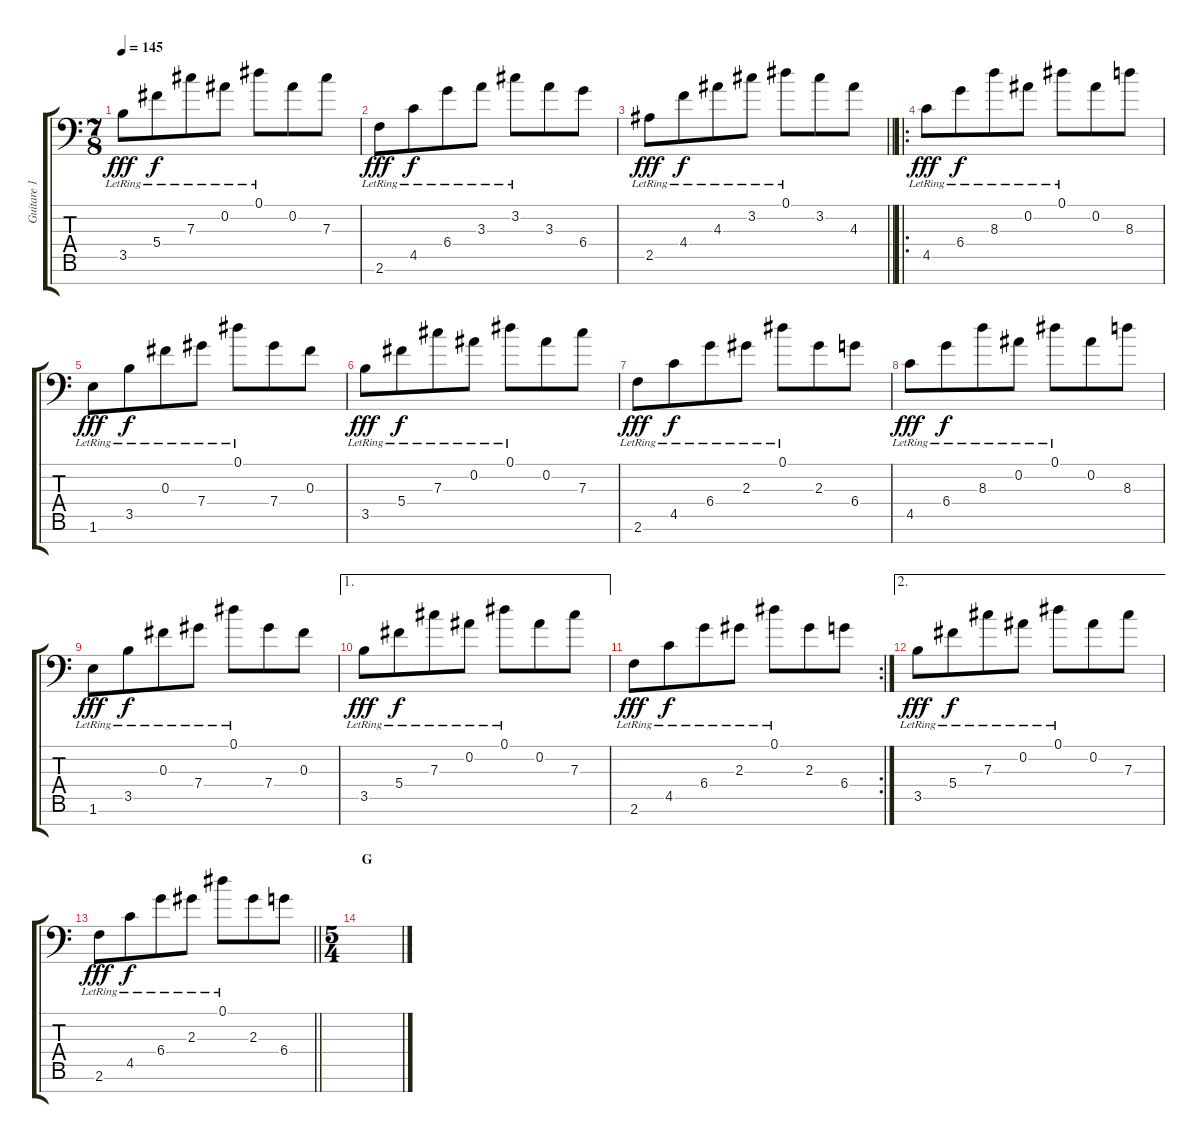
\track ("Guitare 1" "Guitare 1") {instrument electricguitarjazz}
\staff {score tabs}
\tuning (Eb4 Bb3 Gb3 Db3 Ab2 Eb2 Bb1) {hide}
\ts (7 8)
\tempo 145
\clef f4
\ks c
3.5{lr}.8{dy fff} 5.4{lr}.8{dy f} 7.3{lr}.8 0.2{lr}.8 0.1{lr}.8 0.2.8 7.3.8 |
2.6{lr}.8{dy fff} 4.5{lr}.8{dy f} 6.4{lr}.8 3.3{lr}.8 3.2{lr}.8 3.3.8 6.4.8 |
\barLineRight lightlight
2.5{lr}.8{dy fff} 4.4{lr}.8{dy f} 4.3{lr}.8 3.2{lr}.8 0.1{lr}.8 3.2.8 4.3.8 |
\ro
\section ("" "")
4.5{lr}.8{dy fff volume 10 balance 8} 6.4{lr}.8{dy f} 8.3{lr}.8 0.2{lr}.8 0.1{lr}.8 0.2.8 8.3.8 |
1.6{lr}.8{dy fff} 3.5{lr}.8{dy f} 0.3{lr}.8 7.4{lr}.8 0.1{lr}.8 7.4.8 0.3.8 |
3.5{lr}.8{dy fff} 5.4{lr}.8{dy f} 7.3{lr}.8 0.2{lr}.8 0.1{lr}.8 0.2.8 7.3.8 |
2.6{lr}.8{dy fff} 4.5{lr}.8{dy f} 6.4{lr}.8 2.3{lr}.8 0.1{lr}.8 2.3.8 6.4.8 |
4.5{lr}.8{dy fff} 6.4{lr}.8{dy f} 8.3{lr}.8 0.2{lr}.8 0.1{lr}.8 0.2.8 8.3.8 |
1.6{lr}.8{dy fff} 3.5{lr}.8{dy f} 0.3{lr}.8 7.4{lr}.8 0.1{lr}.8 7.4.8 0.3.8 |
\ae 1
3.5{lr}.8{dy fff} 5.4{lr}.8{dy f} 7.3{lr}.8 0.2{lr}.8 0.1{lr}.8 0.2.8 7.3.8 |
\rc 2
2.6{lr}.8{dy fff} 4.5{lr}.8{dy f} 6.4{lr}.8 2.3{lr}.8 0.1{lr}.8 2.3.8 6.4.8 |
\ae 2
3.5{lr}.8{dy fff} 5.4{lr}.8{dy f} 7.3{lr}.8 0.2{lr}.8 0.1{lr}.8 0.2.8 7.3.8 |
\barLineRight lightlight
2.6{lr}.8{dy fff} 4.5{lr}.8{dy f} 6.4{lr}.8 2.3{lr}.8 0.1{lr}.8 2.3.8 6.4.8 |
\ts (5 4)
\section ("" "G")
